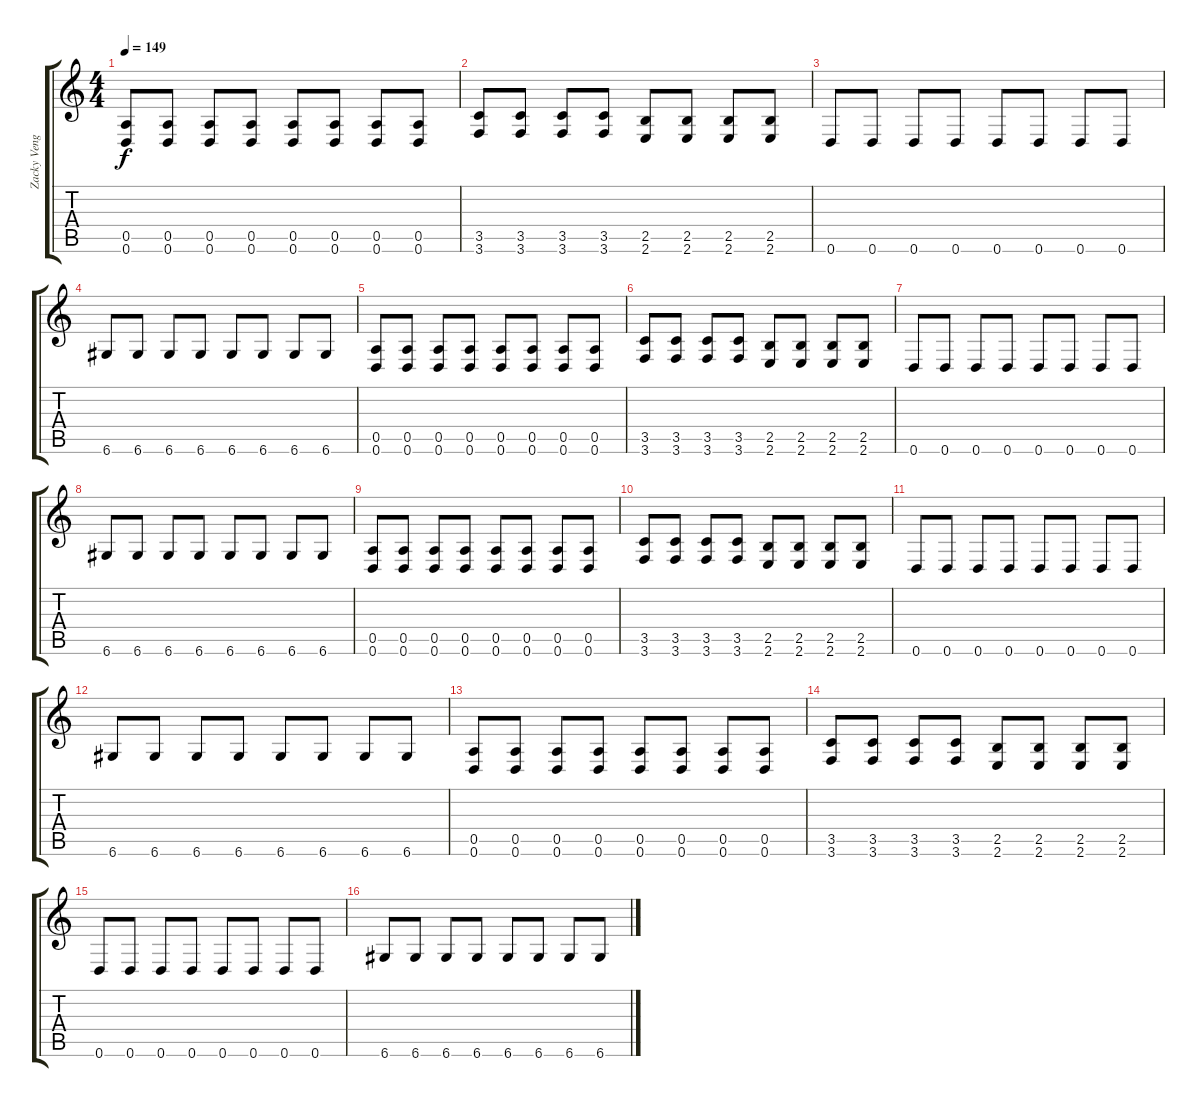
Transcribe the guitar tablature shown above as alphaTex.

\track ("Zacky Vengeance" "Zacky Veng") {instrument distortionguitar}
\staff {score tabs}
\tuning (E4 B3 G3 D3 A2 D2) {hide}
\ts (4 4)
\tempo 149
\clef g2
\ks c
(0.5 0.6).8{dy f} (0.5 0.6).8 (0.5 0.6).8 (0.5 0.6).8 (0.5 0.6).8 (0.5 0.6).8 (0.5 0.6).8 (0.5 0.6).8 |
(3.5 3.6).8 (3.5 3.6).8 (3.5 3.6).8 (3.5 3.6).8 (2.5 2.6).8 (2.5 2.6).8 (2.5 2.6).8 (2.5 2.6).8 |
0.6.8 0.6.8 0.6.8 0.6.8 0.6.8 0.6.8 0.6.8 0.6.8 |
6.6.8 6.6.8 6.6.8 6.6.8 6.6.8 6.6.8 6.6.8 6.6.8 |
(0.5 0.6).8 (0.5 0.6).8 (0.5 0.6).8 (0.5 0.6).8 (0.5 0.6).8 (0.5 0.6).8 (0.5 0.6).8 (0.5 0.6).8 |
(3.5 3.6).8 (3.5 3.6).8 (3.5 3.6).8 (3.5 3.6).8 (2.5 2.6).8 (2.5 2.6).8 (2.5 2.6).8 (2.5 2.6).8 |
0.6.8 0.6.8 0.6.8 0.6.8 0.6.8 0.6.8 0.6.8 0.6.8 |
6.6.8 6.6.8 6.6.8 6.6.8 6.6.8 6.6.8 6.6.8 6.6.8 |
(0.5 0.6).8 (0.5 0.6).8 (0.5 0.6).8 (0.5 0.6).8 (0.5 0.6).8 (0.5 0.6).8 (0.5 0.6).8 (0.5 0.6).8 |
(3.5 3.6).8 (3.5 3.6).8 (3.5 3.6).8 (3.5 3.6).8 (2.5 2.6).8 (2.5 2.6).8 (2.5 2.6).8 (2.5 2.6).8 |
0.6.8 0.6.8 0.6.8 0.6.8 0.6.8 0.6.8 0.6.8 0.6.8 |
6.6.8 6.6.8 6.6.8 6.6.8 6.6.8 6.6.8 6.6.8 6.6.8 |
(0.5 0.6).8 (0.5 0.6).8 (0.5 0.6).8 (0.5 0.6).8 (0.5 0.6).8 (0.5 0.6).8 (0.5 0.6).8 (0.5 0.6).8 |
(3.5 3.6).8 (3.5 3.6).8 (3.5 3.6).8 (3.5 3.6).8 (2.5 2.6).8 (2.5 2.6).8 (2.5 2.6).8 (2.5 2.6).8 |
0.6.8 0.6.8 0.6.8 0.6.8 0.6.8 0.6.8 0.6.8 0.6.8 |
6.6.8 6.6.8 6.6.8 6.6.8 6.6.8 6.6.8 6.6.8 6.6.8
